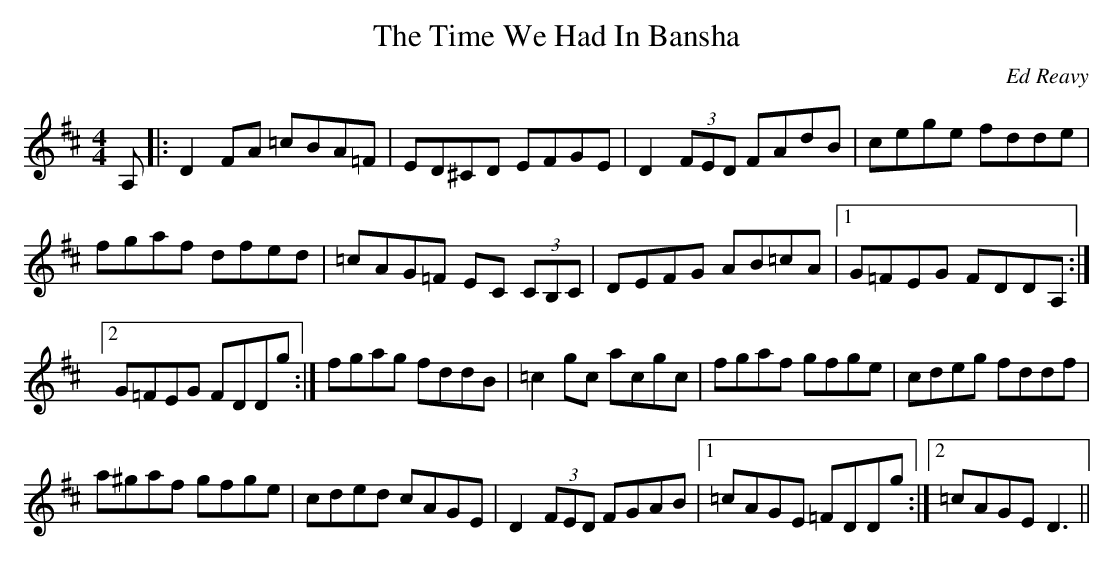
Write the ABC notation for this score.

X:1
T:The Time We Had In Bansha
M:4/4
L:1/8
C:Ed Reavy
K:D
A,|:D2 FA =cBA=F|ED^CD EFGE|D2 (3FED FAdB|cege fdde|
fgaf dfed|=cAG=F EC (3CB,C|DEFG AB=cA|1 G=FEG FDDA,:|
[2 G=FEG FDDg:|fgag fddB|=c2 gc acgc|fgaf gfge|cdeg fddf |
a^gaf gfge|cded cAGE|D2 (3FED FGAB|1 =cAGE =FDDg:|2=cAGE D3||
